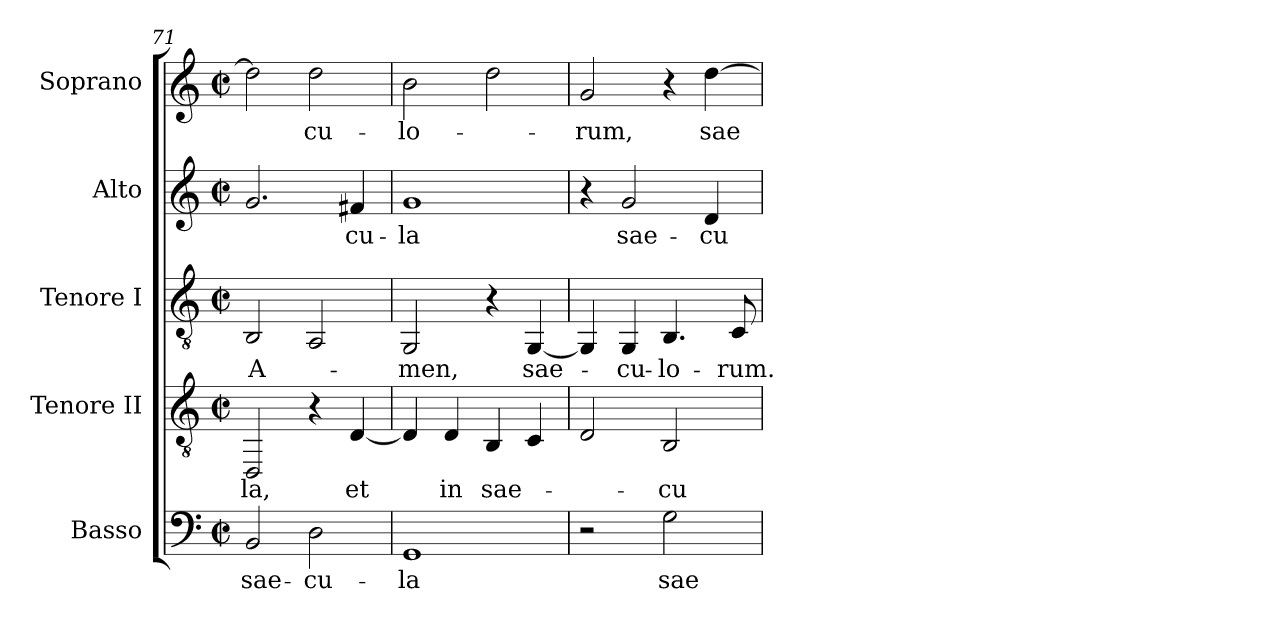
**kern	**text	**kern	**text	**kern	**text	**kern	**text	**kern	**text
*part5	*part5	*part4	*part4	*part3	*part3	*part2	*part2	*part1	*part1
*staff5	*staff5	*staff4	*staff4	*staff3	*staff3	*staff2	*staff2	*staff1	*staff1
*I"Basso	*	*I"Tenore II	*	*I"Tenore I	*	*I"Alto	*	*I"Soprano	*
*I'B.	*	*I'T.	*	*I'T.	*	*I'A.	*	*I'S.	*
*clefF4	*	*clefGv2	*	*clefGv2	*	*clefG2	*	*clefG2	*
*k[]	*	*k[]	*	*k[]	*	*k[]	*	*k[]	*
*C:	*	*C:	*	*C:	*	*C:	*	*C:	*
*M2/2	*	*M2/2	*	*M2/2	*	*M2/2	*	*M2/2	*
*met(c|)	*	*met(c|)	*	*met(c|)	*	*met(c|)	*	*met(c|)	*
=71	=71	=71	=71	=71	=71	=71	=71	=71	=71
!	!LO:LY:b:color=#000000	!	!	!	!	!	!	!	!
!	!	!	!LO:LY:b:color=#000000	!	!	!	!	!	!
!	!	!	!	!	!LO:LY:b:color=#000000	!	!	!	!
2BBi/	sae-	2DDi/	-la,	2BBi/	A-	2.gi/	.	2ddi\]	.
!	!LO:LY:b:color=#000000	!	!	!	!	!	!	!	!
!	!	!	!	!	!	!	!	!	!LO:LY:b:color=#000000
2Di\	-cu-	4r	.	2AAi/	.	.	.	2ddi\	-cu-
!	!	!	!LO:LY:b:color=#000000	!	!	!	!	!	!
!	!	!	!	!	!	!	!LO:LY:b:color=#000000	!	!
.	.	[<4Di/	et	.	.	4f#Xi/	-cu-	.	.
!!LO:LB:g=z
=72	=72	=72	=72	=72	=72	=72	=72	=72	=72
!	!LO:LY:b:color=#000000	!	!	!	!	!	!	!	!
!	!	!	!	!	!LO:LY:b:color=#000000	!	!	!	!
!	!	!	!	!	!	!	!LO:LY:b:color=#000000	!	!
!	!	!	!	!	!	!	!	!	!LO:LY:b:color=#000000
1GGi	-la	4Di/]	.	2GGi/	-men,	1gi	-la	2bi\	-lo-
!	!	!	!LO:LY:b:color=#000000	!	!	!	!	!	!
.	.	4Di/	in	.	.	.	.	.	.
!	!	!	!LO:LY:b:color=#000000	!	!	!	!	!	!
.	.	4BBi/	sae-	4r	.	.	.	2ddi\	.
!	!	!	!	!	!LO:LY:b:color=#000000	!	!	!	!
.	.	4Ci/	.	[<4GGi/	sae-	.	.	.	.
=73	=73	=73	=73	=73	=73	=73	=73	=73	=73
!	!	!	!	!	!	!	!	!	!LO:LY:b:color=#000000
2r	.	2Di/	.	4GGi/]	.	4r	.	2gi/	-rum,
!	!	!	!	!	!LO:LY:b:color=#000000	!	!	!	!
!	!	!	!	!	!	!	!LO:LY:b:color=#000000	!	!
.	.	.	.	4GGi/	-cu-	2gi/	sae-	.	.
!	!LO:LY:b:color=#000000	!	!	!	!	!	!	!	!
!	!	!	!LO:LY:b:color=#000000	!	!	!	!	!	!
!	!	!	!	!	!LO:LY:b:color=#000000	!	!	!	!
2Gi\	sae-	2BBi/	-cu-	4.BBi/	-lo-	.	.	4r	.
!	!	!	!	!	!	!	!LO:LY:b:color=#000000	!	!
!	!	!	!	!	!	!	!	!	!LO:LY:b:color=#000000
.	.	.	.	.	.	4di/	-cu-	[>4ddi\	sae-
!	!	!	!	!	!LO:LY:b:color=#000000	!	!	!	!
.	.	.	.	8Ci/	-rum.	.	.	.	.
=	=	=	=	=	=	=	=	=	=
*-	*-	*-	*-	*-	*-	*-	*-	*-	*-
